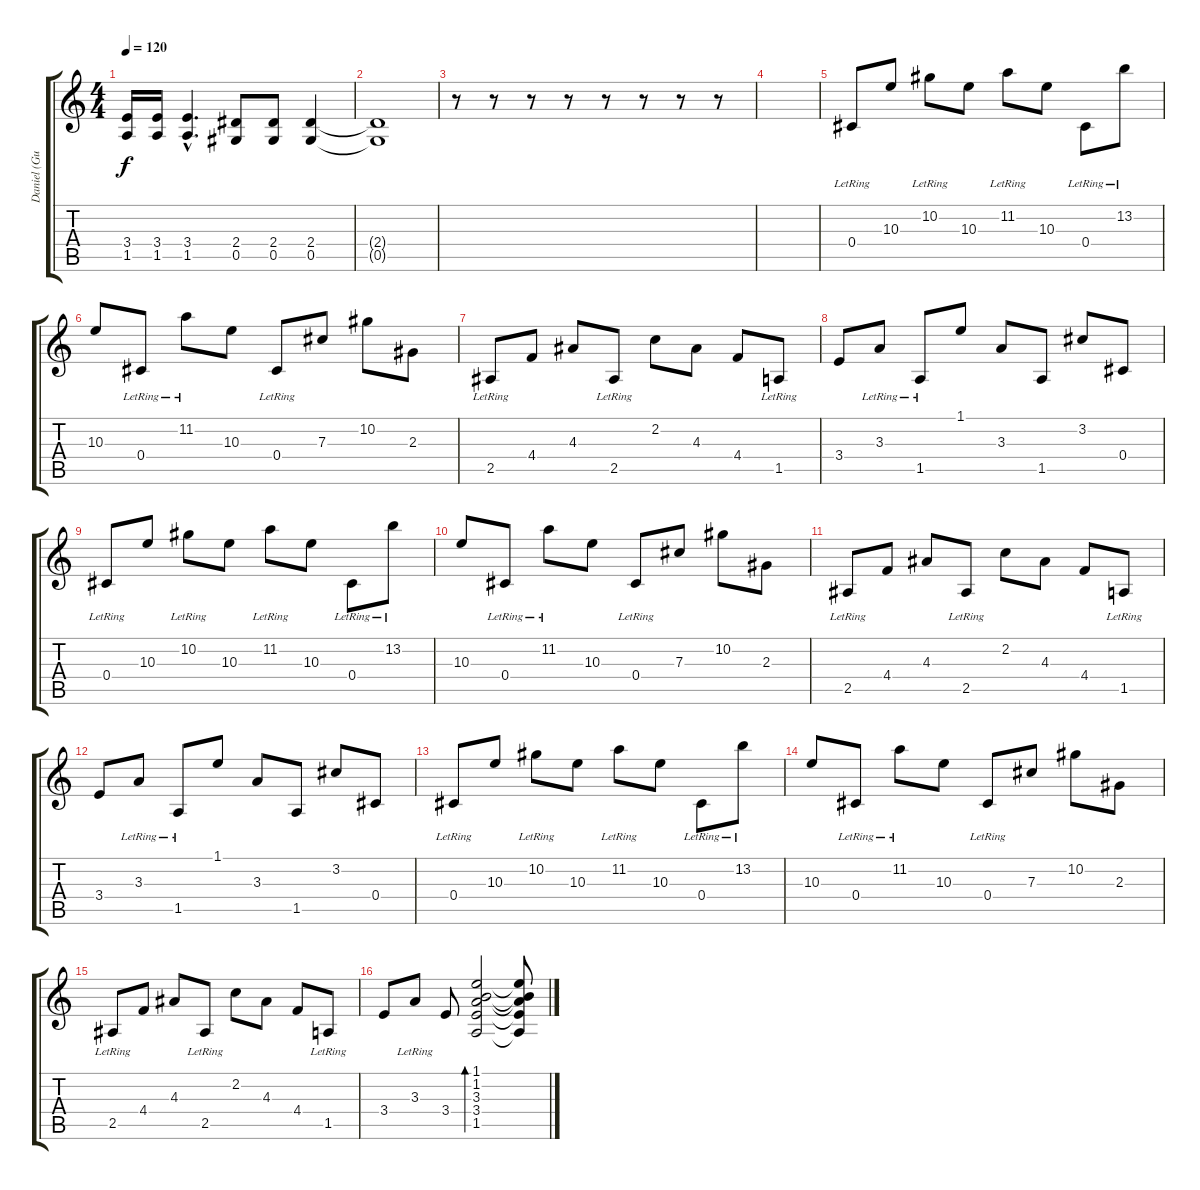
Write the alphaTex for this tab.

\track ("Daniel (Guitarra Limpa)" "Daniel (Gu") {instrument electricguitarjazz}
\staff {score tabs}
\tuning (Eb4 Bb3 Gb3 Db3 Ab2 Db2) {hide}
\ts (4 4)
\tempo 120
\clef g2
\ks c
(3.4 1.5).16{dy f} (3.4 1.5).16 (3.4{hac} 1.5{hac}).4{d} (2.4 0.5).8 (2.4 0.5).8 (2.4 0.5).4 |
(2.4{t} 0.5{t}).1 |
r.8 r.8 r.8 r.8 r.8 r.8 r.8 r.8 |
|
0.4{lr}.8 10.3.8 10.2{lr}.8 10.3.8 11.2{lr}.8 10.3.8 0.4{lr}.8 13.2{lr}.8 |
10.3.8 0.4{lr}.8 11.2{lr}.8 10.3.8 0.4{lr}.8 7.3.8 10.2.8 2.3.8 |
2.5{lr}.8 4.4.8 4.3.8 2.5{lr}.8 2.2.8 4.3.8 4.4.8 1.5{lr}.8 |
3.4.8 3.3{lr}.8 1.5{lr}.8 1.1.8 3.3.8 1.5.8 3.2.8 0.4.8 |
0.4{lr}.8 10.3.8 10.2{lr}.8 10.3.8 11.2{lr}.8 10.3.8 0.4{lr}.8 13.2{lr}.8 |
10.3.8 0.4{lr}.8 11.2{lr}.8 10.3.8 0.4{lr}.8 7.3.8 10.2.8 2.3.8 |
2.5{lr}.8 4.4.8 4.3.8 2.5{lr}.8 2.2.8 4.3.8 4.4.8 1.5{lr}.8 |
3.4.8 3.3{lr}.8 1.5{lr}.8 1.1.8 3.3.8 1.5.8 3.2.8 0.4.8 |
0.4{lr}.8 10.3.8 10.2{lr}.8 10.3.8 11.2{lr}.8 10.3.8 0.4{lr}.8 13.2{lr}.8 |
10.3.8 0.4{lr}.8 11.2{lr}.8 10.3.8 0.4{lr}.8 7.3.8 10.2.8 2.3.8 |
2.5{lr}.8 4.4.8 4.3.8 2.5{lr}.8 2.2.8 4.3.8 4.4.8 1.5{lr}.8 |
3.4.8 3.3{lr}.8 3.4.8 (1.1 1.2 3.3 3.4 1.5).2{bd 120} (1.1{t} 1.2{t} 3.3{t} 3.4{t} 1.5{t}).8
